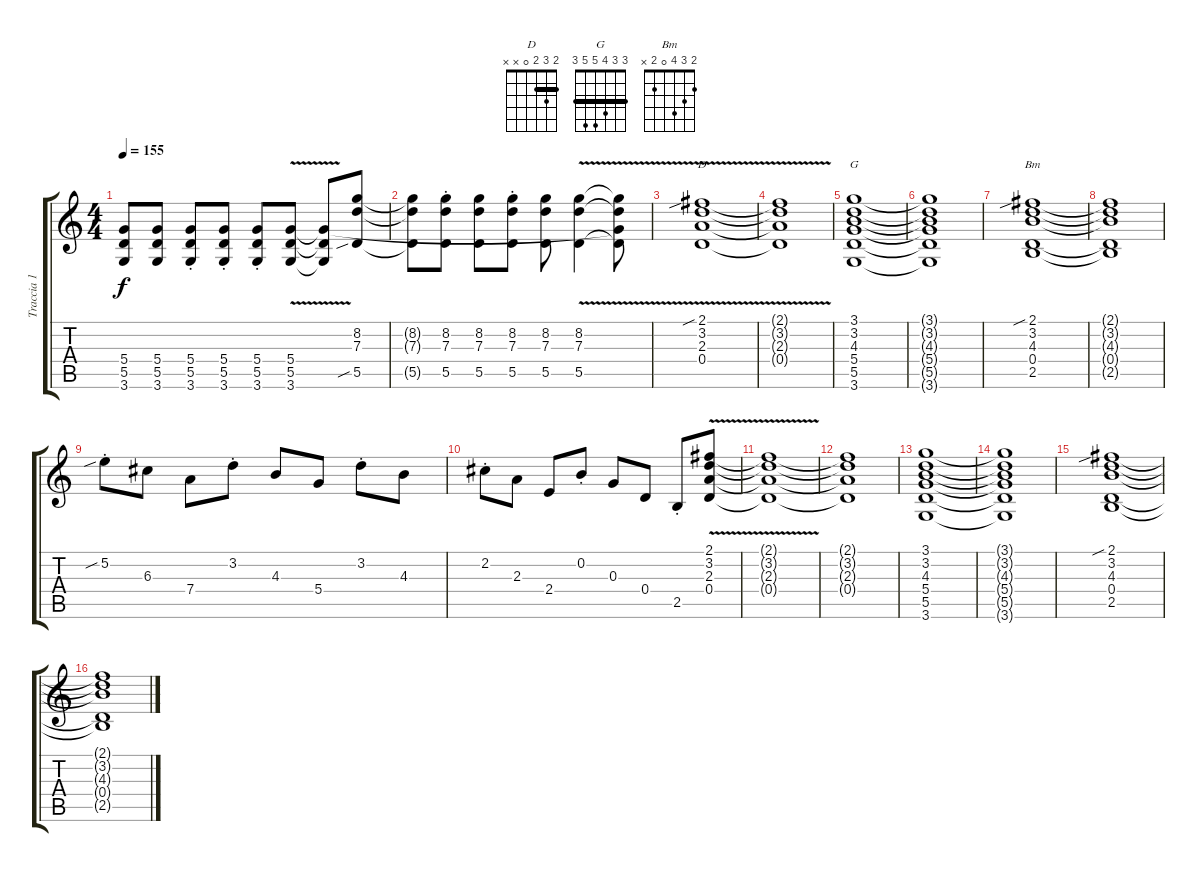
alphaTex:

\track ("Traccia 1" "Traccia 1") {instrument distortionguitar}
\staff {score tabs}
\tuning (E4 B3 G3 D3 A2 E2) {hide}
\chord ("D" 2 3 2 0 x x) {barre 2}
\chord ("G" 3 3 4 5 5 3) {barre 3}
\chord ("Bm" 2 3 4 0 2 x)
\ts (4 4)
\tempo 155
\clef g2
\ks c
(5.4{t} 5.5{t} 3.6{t}).8{dy f} (5.4 5.5 3.6).8 (5.4{st} 5.5 3.6{st}).8 (5.4{st} 5.5 3.6).8 (5.4{st} 5.5 3.6).8 (5.4{v} 5.5 3.6).8 (5.4{t} 5.5{t} 3.6{t}).8 (8.2 7.3 5.5{sib}).8 |
(8.2{t} 7.3{t} 5.5{t}).8 (8.2{st} 7.3 5.5).8 (8.2 7.3 5.5).8 (8.2{st} 7.3 5.5).8 (8.2 7.3 5.5).8 (8.2{v} 7.3 5.5).4 (8.2{t} 7.3{t} 5.4{t} 5.5{t}).8 |
(2.1{v sib} 3.2 2.3 0.4).1{ch "D"} |
(2.1{t} 3.2{t} 2.3{t} 0.4{t}).1 |
(3.1 3.2 4.3 5.4 5.5 3.6).1{ch "G"} |
(3.1{t} 3.2{t} 4.3{t} 5.4{t} 5.5{t} 3.6{t}).1 |
(2.1{sib} 3.2 4.3 0.4 2.5).1{ch "Bm"} |
(2.1{t} 3.2{t} 4.3{t} 0.4{t} 2.5{t}).1 |
5.2{sib st}.8 6.3.8 7.4.8 3.2{st}.8 4.3.8 5.4.8 3.2{st}.8 4.3.8 |
2.2{st}.8 2.3.8 2.4.8 0.2{st}.8 0.3.8 0.4.8 2.5{st}.8 (2.1{v} 3.2 2.3 0.4).8 |
(2.1{t} 3.2{t} 2.3{t} 0.4{t}).1 |
(2.1{t} 3.2{t} 2.3{t} 0.4{t}).1 |
(3.1 3.2 4.3 5.4 5.5 3.6).1 |
(3.1{t} 3.2{t} 4.3{t} 5.4{t} 5.5{t} 3.6{t}).1 |
(2.1{sib} 3.2 4.3 0.4 2.5).1 |
(2.1{t} 3.2{t} 4.3{t} 0.4{t} 2.5{t}).1
